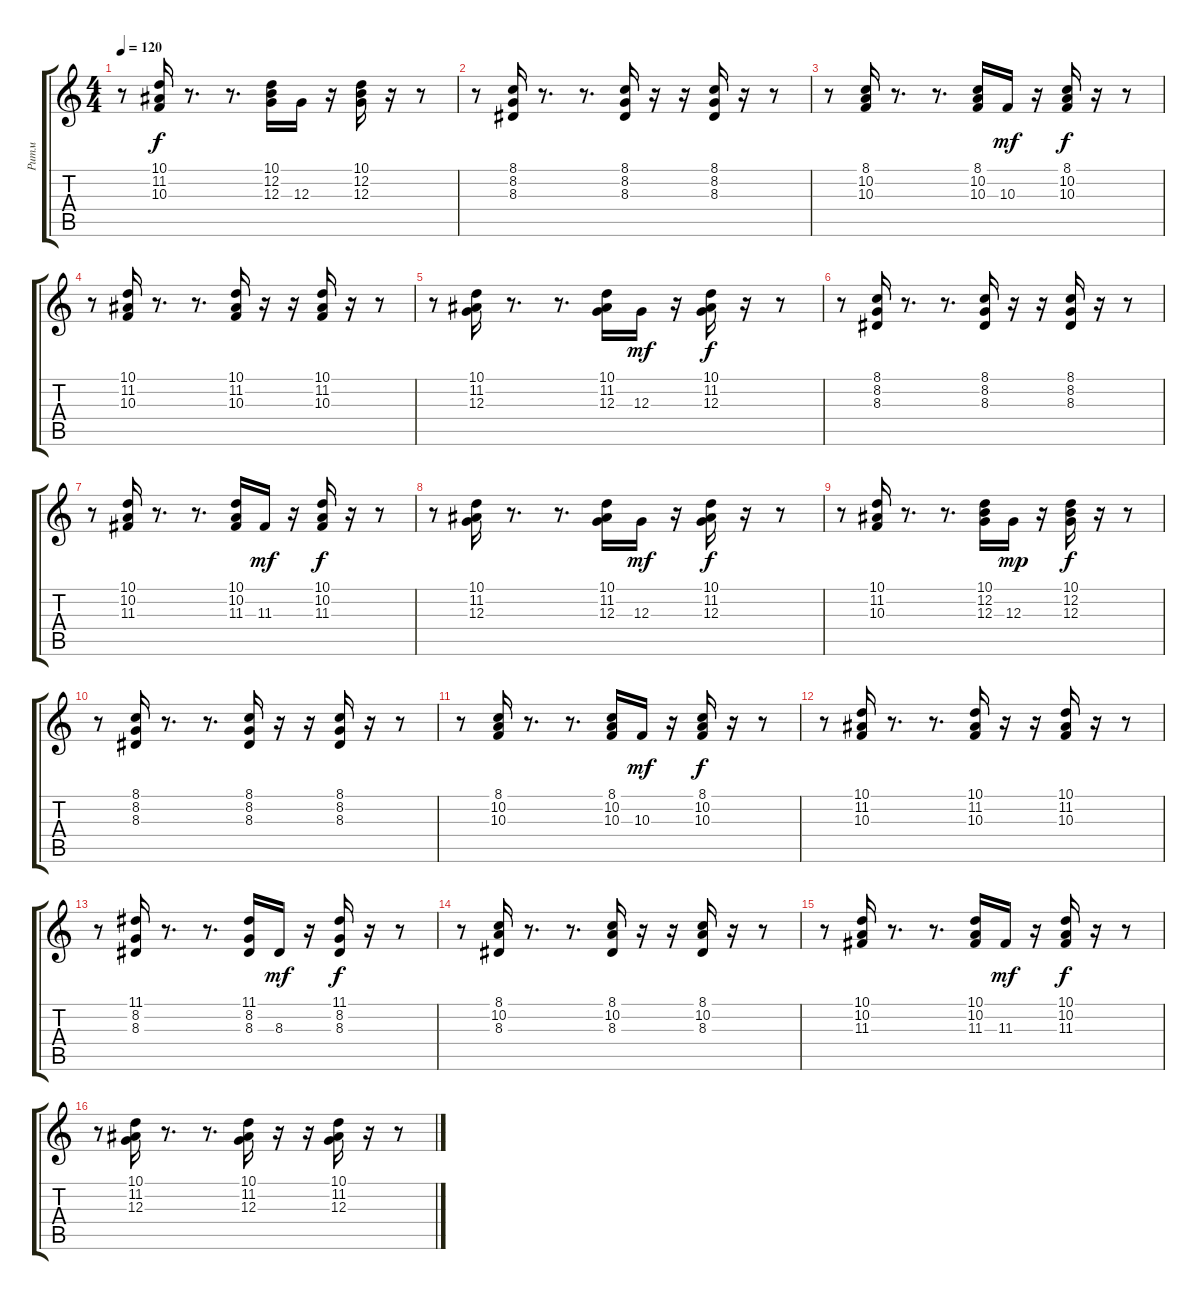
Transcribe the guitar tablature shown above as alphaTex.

\track ("Ритм" "Ритм") {instrument pizzicatostrings}
\staff {score tabs}
\tuning (E4 B3 G3 D3 A2 E2) {hide}
\ts (4 4)
\tempo 120
\clef g2
\ks c
r.8{dy f} (10.1 11.2 10.3).16 r.8{d} r.8{d} (10.1 12.2 12.3).16 12.3.16 r.16 (10.1 12.2 12.3).16 r.16 r.8 |
r.8 (8.1 8.2 8.3).16 r.8{d} r.8{d} (8.1 8.2 8.3).16 r.16 r.16 (8.1 8.2 8.3).16 r.16 r.8 |
r.8 (8.1 10.2 10.3).16 r.8{d} r.8{d} (8.1 10.2 10.3).16 10.3.16{dy mf} r.16 (8.1 10.2 10.3).16{dy f} r.16 r.8 |
r.8 (10.1 11.2 10.3).16 r.8{d} r.8{d} (10.1 11.2 10.3).16 r.16 r.16 (10.1 11.2 10.3).16 r.16 r.8 |
r.8 (10.1 11.2 12.3).16 r.8{d} r.8{d} (10.1 11.2 12.3).16 12.3.16{dy mf} r.16 (10.1 11.2 12.3).16{dy f} r.16 r.8 |
r.8 (8.1 8.2 8.3).16 r.8{d} r.8{d} (8.1 8.2 8.3).16 r.16 r.16 (8.1 8.2 8.3).16 r.16 r.8 |
r.8 (10.1 10.2 11.3).16 r.8{d} r.8{d} (10.1 10.2 11.3).16 11.3.16{dy mf} r.16 (10.1 10.2 11.3).16{dy f} r.16 r.8 |
r.8 (10.1 11.2 12.3).16 r.8{d} r.8{d} (10.1 11.2 12.3).16 12.3.16{dy mf} r.16 (10.1 11.2 12.3).16{dy f} r.16 r.8 |
r.8 (10.1 11.2 10.3).16 r.8{d} r.8{d} (10.1 12.2 12.3).16 12.3.16{dy mp} r.16 (10.1 12.2 12.3).16{dy f} r.16 r.8 |
r.8 (8.1 8.2 8.3).16 r.8{d} r.8{d} (8.1 8.2 8.3).16 r.16 r.16 (8.1 8.2 8.3).16 r.16 r.8 |
r.8 (8.1 10.2 10.3).16 r.8{d} r.8{d} (8.1 10.2 10.3).16 10.3.16{dy mf} r.16 (8.1 10.2 10.3).16{dy f} r.16 r.8 |
r.8 (10.1 11.2 10.3).16 r.8{d} r.8{d} (10.1 11.2 10.3).16 r.16 r.16 (10.1 11.2 10.3).16 r.16 r.8 |
r.8 (11.1 8.2 8.3).16 r.8{d} r.8{d} (11.1 8.2 8.3).16 8.3.16{dy mf} r.16 (11.1 8.2 8.3).16{dy f} r.16 r.8 |
r.8 (8.1 10.2 8.3).16 r.8{d} r.8{d} (8.1 10.2 8.3).16 r.16 r.16 (8.1 10.2 8.3).16 r.16 r.8 |
r.8 (10.1 10.2 11.3).16 r.8{d} r.8{d} (10.1 10.2 11.3).16 11.3.16{dy mf} r.16 (10.1 10.2 11.3).16{dy f} r.16 r.8 |
r.8 (10.1 11.2 12.3).16 r.8{d} r.8{d} (10.1 11.2 12.3).16 r.16 r.16 (10.1 11.2 12.3).16 r.16 r.8
